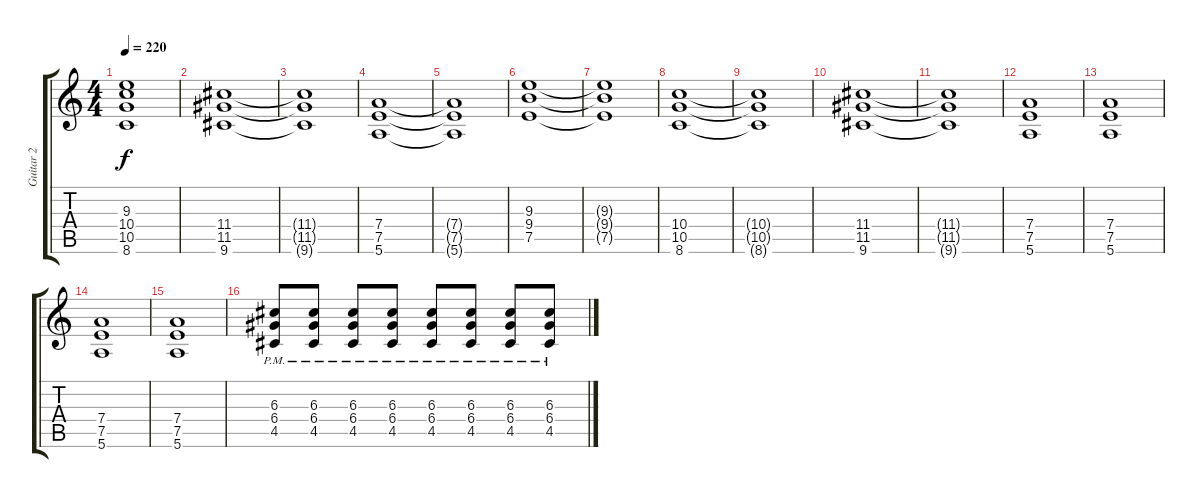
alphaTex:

\track ("Guitar 2" "Guitar 2") {instrument overdrivenguitar}
\staff {score tabs}
\tuning (E4 B3 G3 D3 A2 E2) {hide}
\ts (4 4)
\tempo 220
\clef g2
\ks c
(9.3{t} 10.4{t} 10.5{t} 8.6{t}).1{dy f} |
(11.4 11.5 9.6).1 |
(11.4{t} 11.5{t} 9.6{t}).1 |
(7.4 7.5 5.6).1 |
(7.4{t} 7.5{t} 5.6{t}).1 |
(9.3 9.4 7.5).1 |
(9.3{t} 9.4{t} 7.5{t}).1 |
(10.4 10.5 8.6).1 |
(10.4{t} 10.5{t} 8.6{t}).1 |
(11.4 11.5 9.6).1 |
(11.4{t} 11.5{t} 9.6{t}).1 |
(7.4 7.5 5.6).1 |
(7.4 7.5 5.6).1 |
(7.4 7.5 5.6).1 |
(7.4 7.5 5.6).1 |
(6.3{pm} 6.4{pm} 4.5{pm}).8 (6.3{pm} 6.4{pm} 4.5{pm}).8 (6.3{pm} 6.4{pm} 4.5{pm}).8 (6.3{pm} 6.4{pm} 4.5{pm}).8 (6.3{pm} 6.4{pm} 4.5{pm}).8 (6.3{pm} 6.4{pm} 4.5{pm}).8 (6.3{pm} 6.4{pm} 4.5{pm}).8 (6.3{pm} 6.4{pm} 4.5{pm}).8
